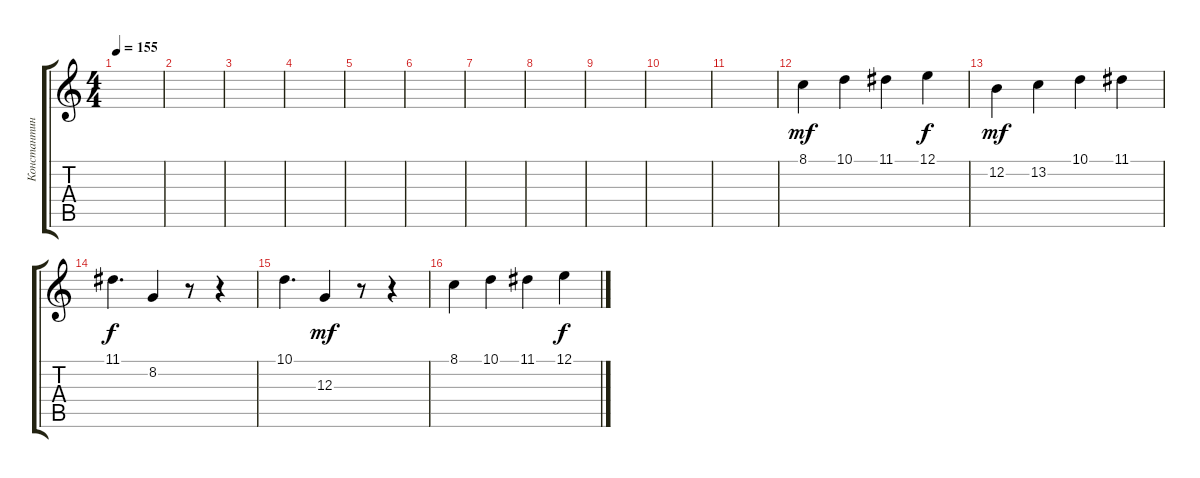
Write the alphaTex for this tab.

\track ("Константин Бекрев (Roland juno DI)" "Константин") {instrument pad7halo}
\staff {score tabs}
\tuning (E4 B3 G3 D3 A2 E2) {hide}
\ts (4 4)
\tempo 155
\clef g2
\ks c
|
|
|
|
|
|
|
|
|
|
|
8.1.4{dy mf} 10.1.4 11.1.4 12.1.4{dy f} |
12.2.4{dy mf} 13.2.4 10.1.4 11.1.4 |
11.1.4{d dy f} 8.2.4 r.8 r.4 |
10.1.4{d} 12.3.4{dy mf} r.8 r.4 |
8.1.4 10.1.4 11.1.4 12.1.4{dy f}
